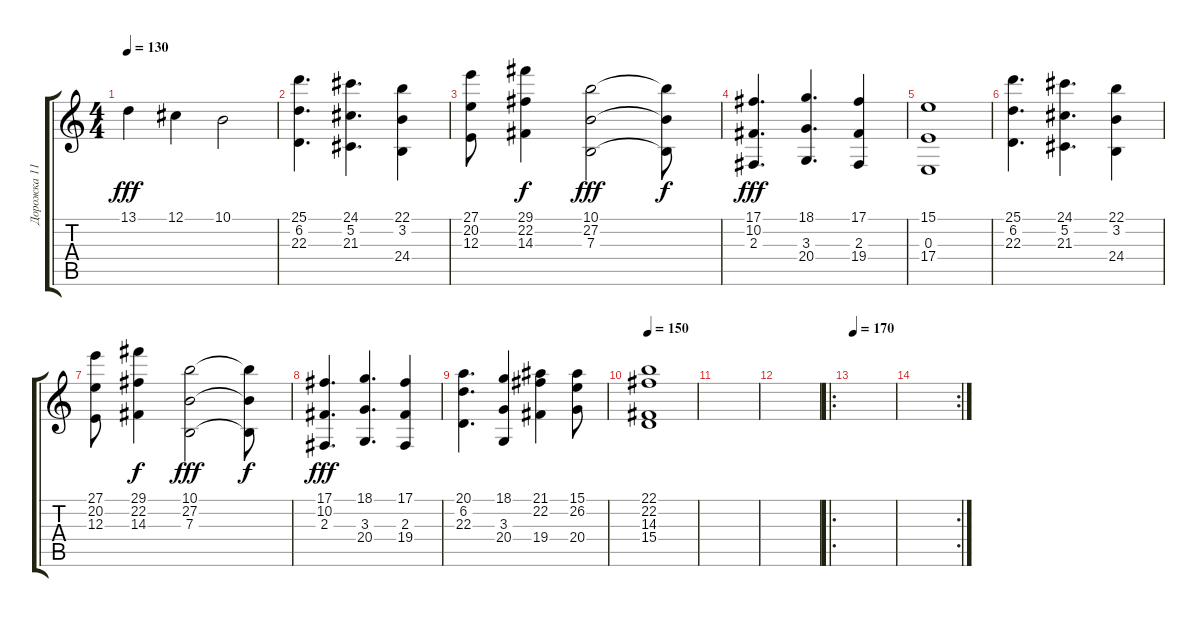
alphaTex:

\track ("Дорожка 11" "Дорожка 11") {instrument acousticgrandpiano}
\staff {score tabs}
\tuning (Db4 Ab3 E3 B2 Gb2 B1) {hide}
\ts (4 4)
\tempo 130
\clef g2
\ks c
13.1.4{dy fff} 12.1.4 10.1.2 |
(25.1 6.2 22.3).4{d} (24.1 5.2 21.3).4{d} (22.1 3.2 24.4).4 |
(27.1 20.2 12.3).8 (29.1 22.2 14.3).4{dy f} (10.1 27.2 7.3).2{dy fff} (10.1{t} 27.2{t} 7.3{t}).8{dy f} |
(17.1 10.2 2.3).4{d dy fff} (18.1 3.3 20.4).4{d} (17.1 2.3 19.4).4 |
(15.1 0.3 17.4).1 |
(25.1 6.2 22.3).4{d} (24.1 5.2 21.3).4{d} (22.1 3.2 24.4).4 |
(27.1 20.2 12.3).8 (29.1 22.2 14.3).4{dy f} (10.1 27.2 7.3).2{dy fff} (10.1{t} 27.2{t} 7.3{t}).8{dy f} |
(17.1 10.2 2.3).4{d dy fff} (18.1 3.3 20.4).4{d} (17.1 2.3 19.4).4 |
(20.1 6.2 22.3).4{d} (18.1 3.3 20.4).4 (21.1 22.2 19.4).4 (15.1 26.2 20.4).8 |
\tempo 150
(22.1 22.2 14.3 15.4).1 |
|
|
\ro
\tempo 170
|
\rc 2
